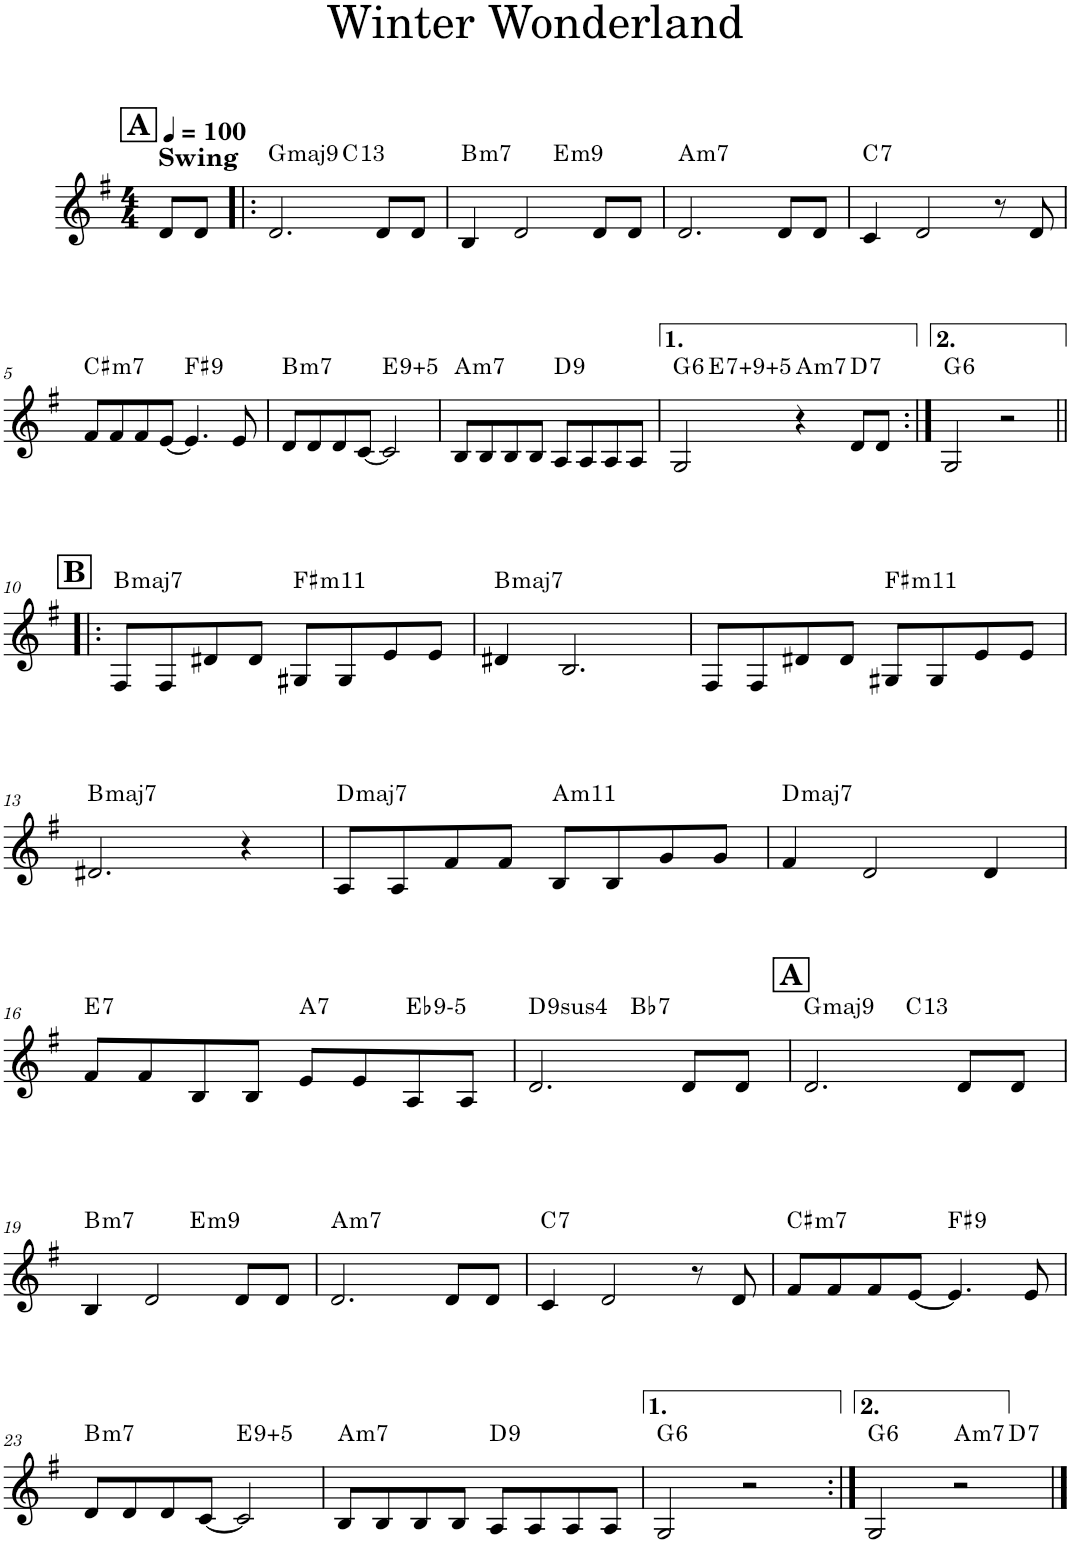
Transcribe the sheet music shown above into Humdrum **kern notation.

**kern	**harte
*part1	*part1
*staff1	*
*I"Piano	*
*I'Pno.	*
*clefG2	*
*k[f#]	*
*M4/4	*
*MM100	*
!!LO:REH:place=s1:a:B:cj:fs=14:t=A
=	=
!LO:TX:a:B:t=Swing	!
8d/L	.
8d/J	.
=1!|:	=1!|:
!	!LO:H:kt=maj9
*^	*
2.d/	2ryy	G:maj9
!	!	!LO:H:kt=13
.	2ryy	C:9(11,13)
8d/L	.	.
8d/J	.	.
=2	=2	=2
!	!	!LO:H:kt=m7
4B/	2ryy	B:min7
2d/	.	.
!	!	!LO:H:kt=m9
.	2ryy	E:min9
8d/L	.	.
8d/J	.	.
=3	=3	=3
!	!	!LO:H:kt=m7
*v	*v	*
2.d/	A:min7
8d/L	.
8d/J	.
=4	=4
!	!LO:H:kt=7
4c/	C:7
2d/	.
8r	.
8d/	.
!!LO:LB:g=z
=5	=5
!	!LO:H:kt=m7
8f#/L	C#:min7
8f#/	.
8f#/	.
[8e/J	.
!	!LO:H:kt=9
4.e/]	F#:9
8e/	.
=6	=6
!	!LO:H:kt=m7
8d/L	B:min7
8d/	.
8d/	.
[8c/J	.
!	!LO:H:kt=9
2c/]	E:(3,#5,b7,9)
=7	=7
!	!LO:H:kt=m7
8B/L	A:min7
8B/	.
8B/	.
8B/J	.
!	!LO:H:kt=9
8A/L	D:9
8A/	.
8A/	.
8A/J	.
=8	=8
!	!LO:H:kt=6
*^	*
2G/	4ryy	G:maj6
!	!	!LO:H:kt=7
.	2.ryy	E:(3,#5,b7,#9)
!	!	!LO:H:kt=m7
4r	.	A:min7
!	!	!LO:H:kt=7
8d/L	.	D:7
8d/J	.	.
=9:|!	=9:|!	=9:|!
!	!	!LO:H:kt=6
*v	*v	*
2G/	G:maj6
2r	.
!!LO:LB:g=z
!!LO:REH:place=s1:a:B:cj:fs=14:t=B
=10!|:	=10!|:
!	!LO:H:kt=maj7
8F#/L	B:maj7
8F#/	.
8d#X/	.
8d#/J	.
!	!LO:H:kt=m11
8G#X/L	F#:min9(11)
8G#/	.
8e/	.
8e/J	.
=11	=11
!	!LO:H:kt=maj7
4d#X/	B:maj7
2.B/	.
=12	=12
8F#/L	.
8F#/	.
8d#X/	.
8d#/J	.
!	!LO:H:kt=m11
8G#X/L	F#:min9(11)
8G#/	.
8e/	.
8e/J	.
!!LO:LB:g=z
=13	=13
!	!LO:H:kt=maj7
2.d#X/	B:maj7
4r	.
=14	=14
!	!LO:H:kt=maj7
8A/L	D:maj7
8A/	.
8f#/	.
8f#/J	.
!	!LO:H:kt=m11
8B/L	A:min9(11)
8B/	.
8g/	.
8g/J	.
=15	=15
!	!LO:H:kt=maj7
4f#/	D:maj7
2d/	.
4d/	.
!!LO:LB:g=z
=16	=16
!	!LO:H:kt=7
8f#/L	E:7
8f#/	.
8B/	.
8B/J	.
!	!LO:H:kt=7
8e/L	A:7
8e/	.
!	!LO:H:kt=9
8A/	Eb:(3,b5,b7,9)
8A/J	.
=17	=17
!	!LO:H:kt=94
*^	*
2.d/	2ryy	D:sus4(7,9)
!	!	!LO:H:kt=7
.	2ryy	Bb:7
8d/L	.	.
8d/J	.	.
!!LO:REH:place=s1:a:B:cj:fs=14:t=A	!!
=18	=18	=18
!	!	!LO:H:kt=maj9
2.d/	2ryy	G:maj9
!	!	!LO:H:kt=13
.	2ryy	C:9(11,13)
8d/L	.	.
8d/J	.	.
!!LO:LB:g=z	!!
=19	=19	=19
!	!	!LO:H:kt=m7
4B/	2ryy	B:min7
2d/	.	.
!	!	!LO:H:kt=m9
.	2ryy	E:min9
8d/L	.	.
8d/J	.	.
=20	=20	=20
!	!	!LO:H:kt=m7
*v	*v	*
2.d/	A:min7
8d/L	.
8d/J	.
=21	=21
!	!LO:H:kt=7
4c/	C:7
2d/	.
8r	.
8d/	.
=22	=22
!	!LO:H:kt=m7
8f#/L	C#:min7
8f#/	.
8f#/	.
[8e/J	.
!	!LO:H:kt=9
4.e/]	F#:9
8e/	.
!!LO:LB:g=z
=23	=23
!	!LO:H:kt=m7
8d/L	B:min7
8d/	.
8d/	.
[8c/J	.
!	!LO:H:kt=9
2c/]	E:(3,#5,b7,9)
=24	=24
!	!LO:H:kt=m7
8B/L	A:min7
8B/	.
8B/	.
8B/J	.
!	!LO:H:kt=9
8A/L	D:9
8A/	.
8A/	.
8A/J	.
=25	=25
!	!LO:H:kt=6
2G/	G:maj6
2r	.
=26:|!	=26:|!
!	!LO:H:kt=6
*^	*
2G/	2.ryy	G:maj6
!	!	!LO:H:kt=m7
2r	.	A:min7
!	!	!LO:H:kt=7
.	4ryy	D:7
*v	*v	*
==	==
*-	*-
